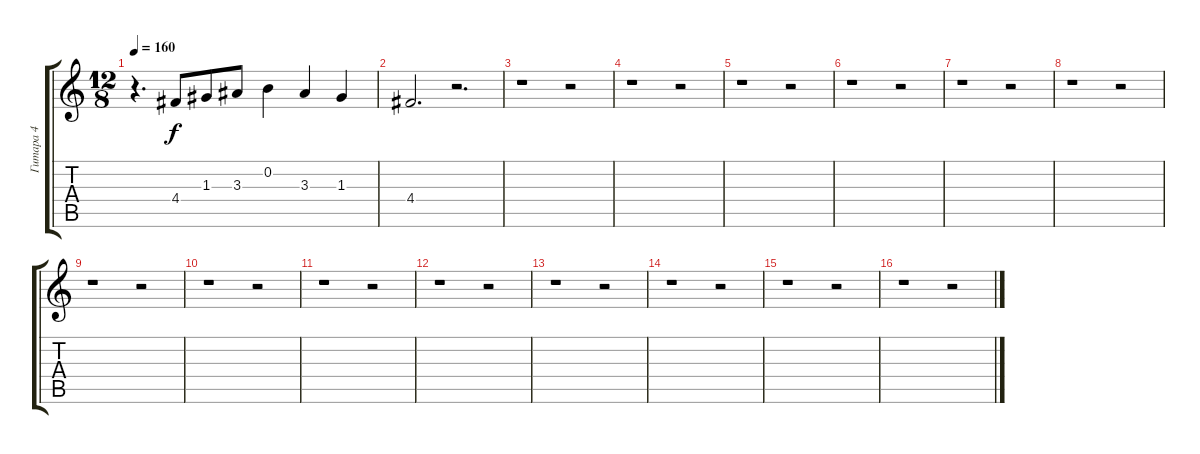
\track ("Гитара 4" "Гитара 4") {instrument distortionguitar}
\staff {score tabs}
\tuning (E4 B3 G3 D3 A2 E2) {hide}
\ts (12 8)
\tempo 160
\clef g2
\ks c
r.4{d dy f} 4.4.8 1.3.8 3.3.8 0.2.4 3.3.4 1.3.4 |
4.4.2{d} r.2{d} |
r.1 r.2 |
r.1 r.2 |
r.1 r.2 |
r.1 r.2 |
r.1 r.2 |
r.1 r.2 |
r.1 r.2 |
r.1 r.2 |
r.1 r.2 |
r.1 r.2 |
r.1 r.2 |
r.1 r.2 |
r.1 r.2 |
r.1 r.2
